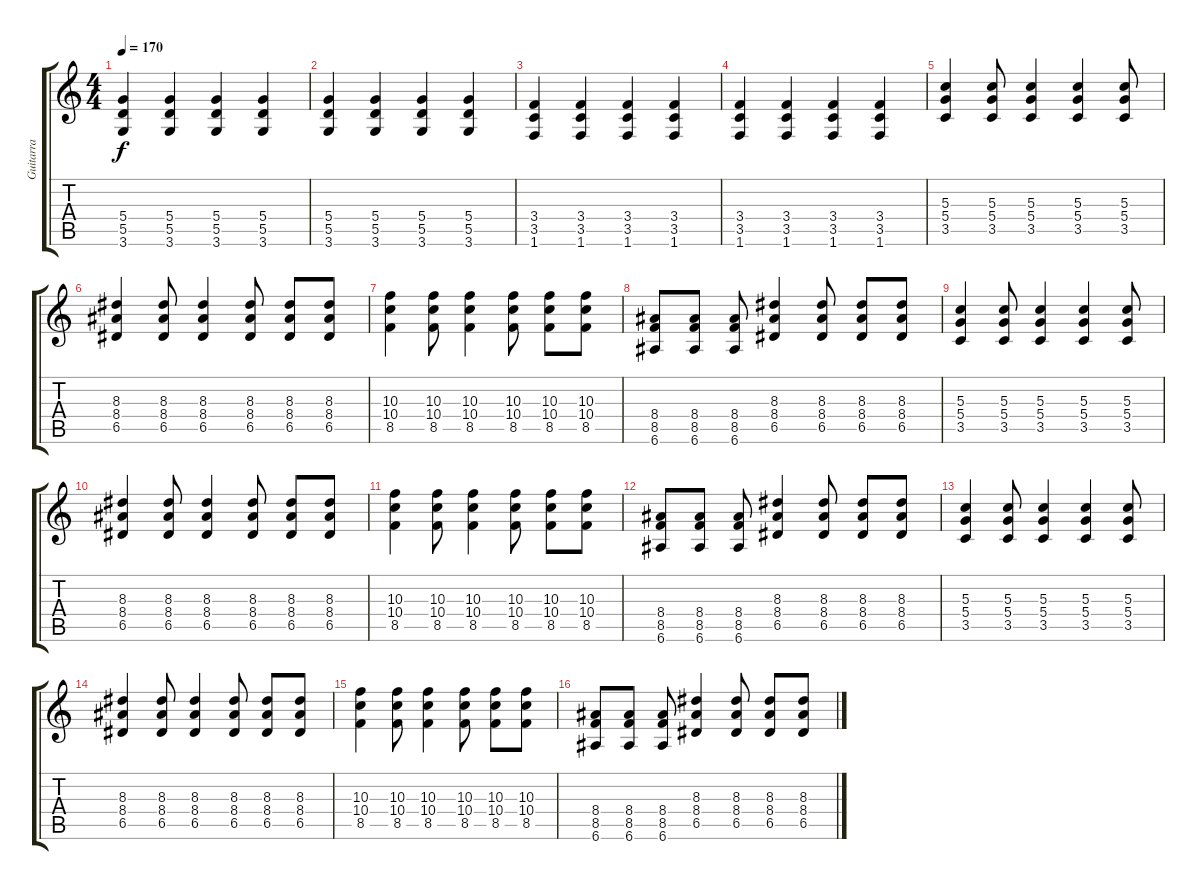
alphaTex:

\track ("Guitarra" "Guitarra") {instrument overdrivenguitar}
\staff {score tabs}
\tuning (E4 B3 G3 D3 A2 E2) {hide}
\ts (4 4)
\tempo 170
\clef g2
\ks c
(5.4 5.5 3.6).4{dy f} (5.4 5.5 3.6).4 (5.4 5.5 3.6).4 (5.4 5.5 3.6).4 |
(5.4 5.5 3.6).4 (5.4 5.5 3.6).4 (5.4 5.5 3.6).4 (5.4 5.5 3.6).4 |
(3.4 3.5 1.6).4 (3.4 3.5 1.6).4 (3.4 3.5 1.6).4 (3.4 3.5 1.6).4 |
(3.4 3.5 1.6).4 (3.4 3.5 1.6).4 (3.4 3.5 1.6).4 (3.4 3.5 1.6).4 |
(5.3 5.4 3.5).4 (5.3 5.4 3.5).8 (5.3 5.4 3.5).4 (5.3 5.4 3.5).4 (5.3 5.4 3.5).8 |
(8.3 8.4 6.5).4 (8.3 8.4 6.5).8 (8.3 8.4 6.5).4 (8.3 8.4 6.5).8 (8.3 8.4 6.5).8 (8.3 8.4 6.5).8 |
(10.3 10.4 8.5).4 (10.3 10.4 8.5).8 (10.3 10.4 8.5).4 (10.3 10.4 8.5).8 (10.3 10.4 8.5).8 (10.3 10.4 8.5).8 |
(8.4 8.5 6.6).8 (8.4 8.5 6.6).8 (8.4 8.5 6.6).8 (8.3 8.4 6.5).4 (8.3 8.4 6.5).8 (8.3 8.4 6.5).8 (8.3 8.4 6.5).8 |
(5.3 5.4 3.5).4 (5.3 5.4 3.5).8 (5.3 5.4 3.5).4 (5.3 5.4 3.5).4 (5.3 5.4 3.5).8 |
(8.3 8.4 6.5).4 (8.3 8.4 6.5).8 (8.3 8.4 6.5).4 (8.3 8.4 6.5).8 (8.3 8.4 6.5).8 (8.3 8.4 6.5).8 |
(10.3 10.4 8.5).4 (10.3 10.4 8.5).8 (10.3 10.4 8.5).4 (10.3 10.4 8.5).8 (10.3 10.4 8.5).8 (10.3 10.4 8.5).8 |
(8.4 8.5 6.6).8 (8.4 8.5 6.6).8 (8.4 8.5 6.6).8 (8.3 8.4 6.5).4 (8.3 8.4 6.5).8 (8.3 8.4 6.5).8 (8.3 8.4 6.5).8 |
(5.3 5.4 3.5).4 (5.3 5.4 3.5).8 (5.3 5.4 3.5).4 (5.3 5.4 3.5).4 (5.3 5.4 3.5).8 |
(8.3 8.4 6.5).4 (8.3 8.4 6.5).8 (8.3 8.4 6.5).4 (8.3 8.4 6.5).8 (8.3 8.4 6.5).8 (8.3 8.4 6.5).8 |
(10.3 10.4 8.5).4 (10.3 10.4 8.5).8 (10.3 10.4 8.5).4 (10.3 10.4 8.5).8 (10.3 10.4 8.5).8 (10.3 10.4 8.5).8 |
(8.4 8.5 6.6).8 (8.4 8.5 6.6).8 (8.4 8.5 6.6).8 (8.3 8.4 6.5).4 (8.3 8.4 6.5).8 (8.3 8.4 6.5).8 (8.3 8.4 6.5).8
